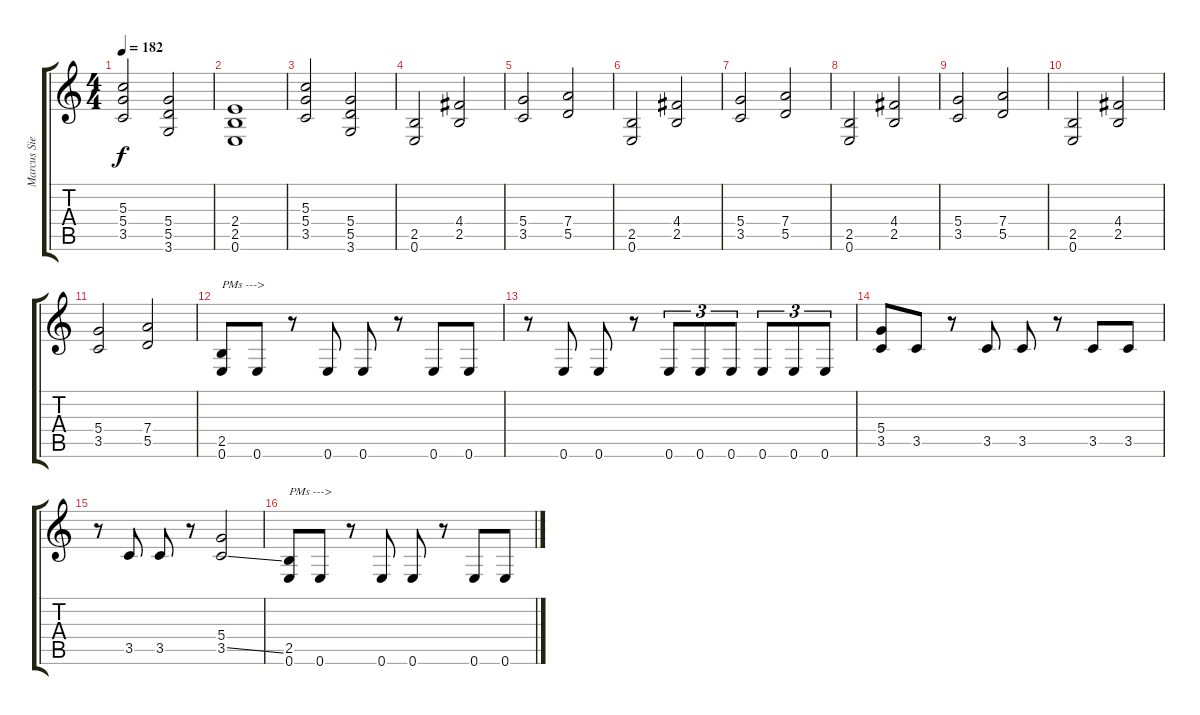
\track ("Marcus Siepen" "Marcus Sie") {instrument overdrivenguitar}
\staff {score tabs}
\tuning (E4 B3 G3 D3 A2 E2) {hide}
\ts (4 4)
\tempo 182
\clef g2
\ks c
(5.3 5.4 3.5).2{dy f} (5.4 5.5 3.6).2 |
(2.4 2.5 0.6).1 |
(5.3 5.4 3.5).2 (5.4 5.5 3.6).2 |
(2.5 0.6).2 (4.4 2.5).2 |
(5.4 3.5).2 (7.4 5.5).2 |
(2.5 0.6).2 (4.4 2.5).2 |
(5.4 3.5).2 (7.4 5.5).2 |
(2.5 0.6).2 (4.4 2.5).2 |
(5.4 3.5).2 (7.4 5.5).2 |
(2.5 0.6).2 (4.4 2.5).2 |
(5.4 3.5).2 (7.4 5.5).2 |
(2.5 0.6).8{txt "PMs --->"} 0.6.8 r.8 0.6.8 0.6.8 r.8 0.6.8 0.6.8 |
r.8 0.6.8 0.6.8 r.8 0.6.8{tu (3 2)} 0.6.8{tu (3 2)} 0.6.8{tu (3 2)} 0.6.8{tu (3 2)} 0.6.8{tu (3 2)} 0.6.8{tu (3 2)} |
(5.4 3.5).8 3.5.8 r.8 3.5.8 3.5.8 r.8 3.5.8 3.5.8 |
r.8 3.5.8 3.5.8 r.8 (5.4 3.5{ss}).2 |
(2.5 0.6).8{txt "PMs --->"} 0.6.8 r.8 0.6.8 0.6.8 r.8 0.6.8 0.6.8
